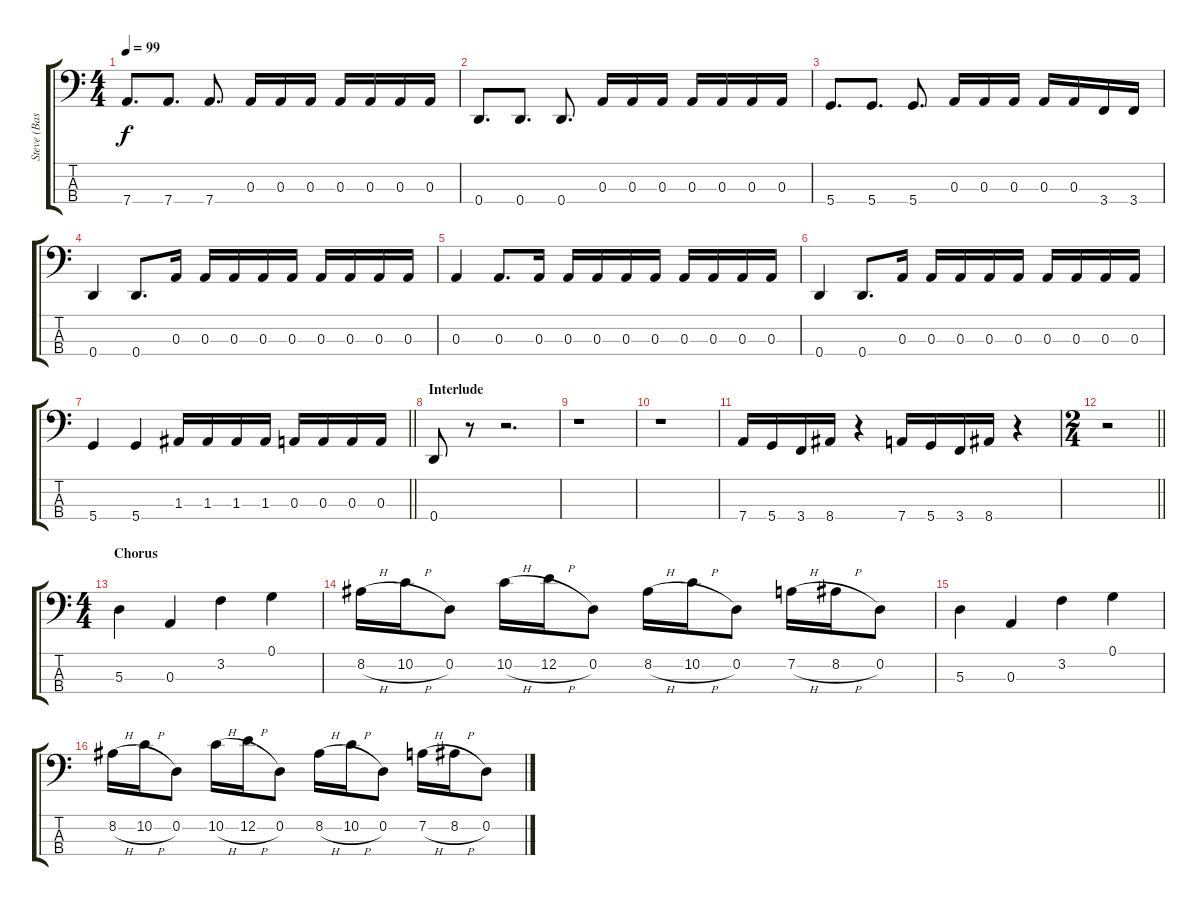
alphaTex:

\track ("Steve (Bass)" "Steve (Bas") {instrument acousticbass}
\staff {score tabs}
\tuning (G2 D2 A1 D1) {hide}
\ts (4 4)
\tempo 99
\clef f4
\ks c
7.4.8{d dy f} 7.4.8{d} 7.4.8{d} 0.3.16 0.3.16 0.3.16 0.3.16 0.3.16 0.3.16 0.3.16 |
0.4.8{d} 0.4.8{d} 0.4.8{d} 0.3.16 0.3.16 0.3.16 0.3.16 0.3.16 0.3.16 0.3.16 |
5.4.8{d} 5.4.8{d} 5.4.8{d} 0.3.16 0.3.16 0.3.16 0.3.16 0.3.16 3.4.16 3.4.16 |
0.4.4 0.4.8{d} 0.3.16 0.3.16 0.3.16 0.3.16 0.3.16 0.3.16 0.3.16 0.3.16 0.3.16 |
0.3.4 0.3.8{d} 0.3.16 0.3.16 0.3.16 0.3.16 0.3.16 0.3.16 0.3.16 0.3.16 0.3.16 |
0.4.4 0.4.8{d} 0.3.16 0.3.16 0.3.16 0.3.16 0.3.16 0.3.16 0.3.16 0.3.16 0.3.16 |
\barLineRight lightlight
5.4.4 5.4.4 1.3.16 1.3.16 1.3.16 1.3.16 0.3.16 0.3.16 0.3.16 0.3.16 |
\section ("" "Interlude")
0.4.8 r.8 r.2{d} |
r.1 |
r.1 |
7.4.16 5.4.16 3.4.16 8.4.16 r.4 7.4.16 5.4.16 3.4.16 8.4.16 r.4 |
\ts (2 4)
\barLineRight lightlight
r.2 |
\ts (4 4)
\section ("" "Chorus")
5.3.4{volume 16} 0.3.4 3.2.4 0.1.4 |
8.2{h}.16 10.2{h}.16 0.2.8 10.2{h}.16 12.2{h}.16 0.2.8 8.2{h}.16 10.2{h}.16 0.2.8 7.2{h}.16 8.2{h}.16 0.2.8 |
5.3.4 0.3.4 3.2.4 0.1.4 |
8.2{h}.16 10.2{h}.16 0.2.8 10.2{h}.16 12.2{h}.16 0.2.8 8.2{h}.16 10.2{h}.16 0.2.8 7.2{h}.16 8.2{h}.16 0.2.8
